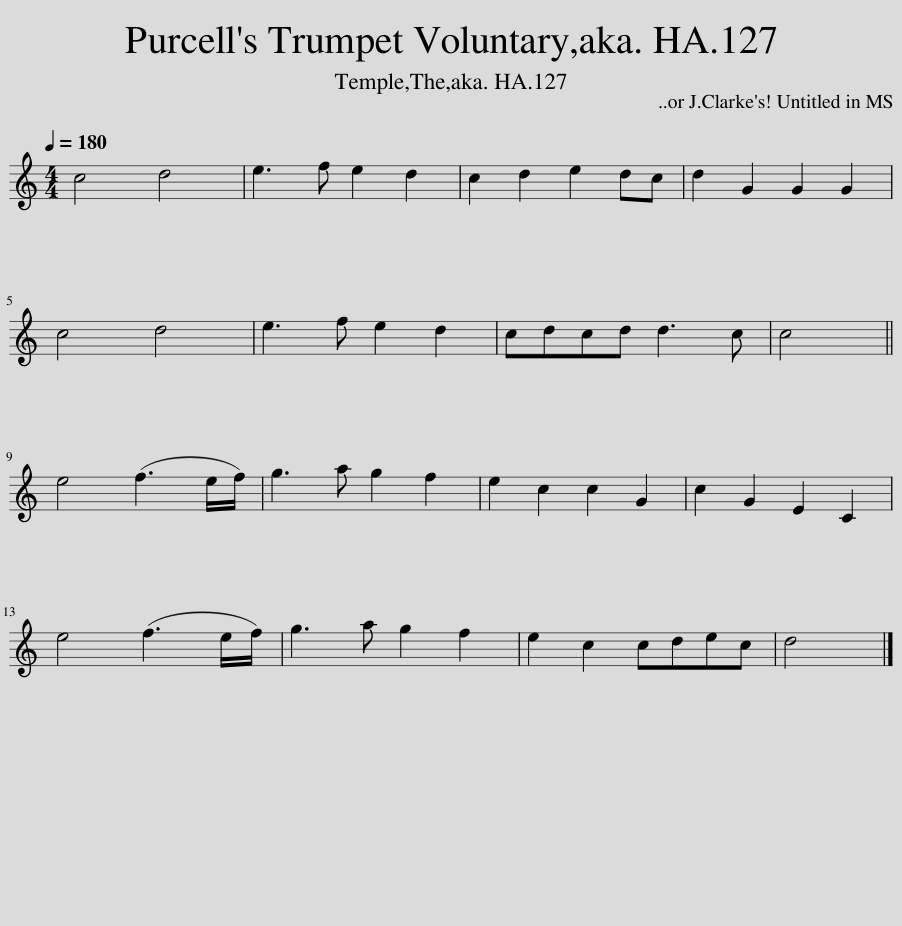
X:1
L:1/8
Q:1/4=180
M:4/4
I:linebreak $
K:C
V:1 treble
V:1
 c4 d4 | e3 f e2 d2 | c2 d2 e2 dc | d2 G2 G2 G2 |$ c4 d4 | %5
 e3 f e2 d2 | cdcd d3 c | c4 ||$ e4 (f3 e/f/) | g3 a g2 f2 | %10
 e2 c2 c2 G2 | c2 G2 E2 C2 |$ e4 (f3 e/f/) | g3 a g2 f2 | e2 c2 cdec | %15
 d4 |] %16
